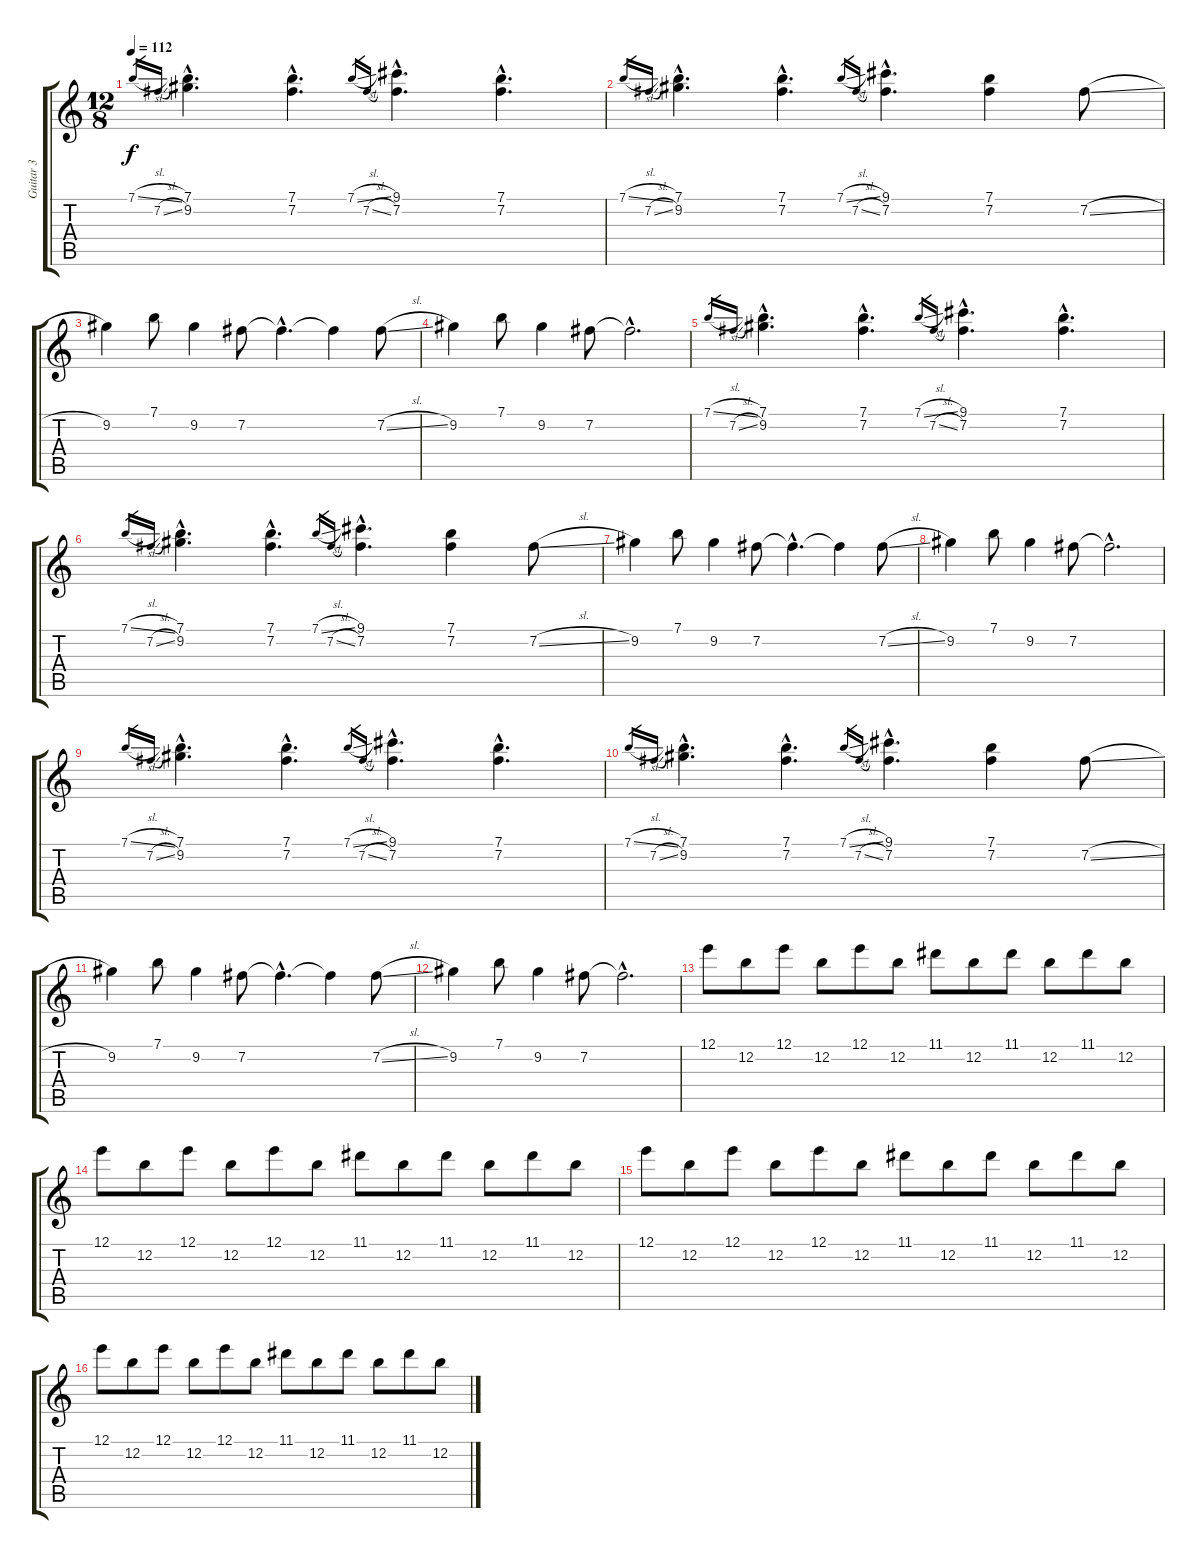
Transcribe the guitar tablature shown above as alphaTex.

\track ("Guitar 3" "Guitar 3") {instrument distortionguitar}
\staff {score tabs}
\tuning (E4 B3 G3 D3 A2 E2) {hide}
\ts (12 8)
\tempo 112
\clef g2
\ks c
7.1{sl}.16{gr dy f} 7.2{sl}.16{gr} (7.1{hac} 9.2{hac}).4{d} (7.1{hac} 7.2{hac}).4{d} 7.1{sl}.16{gr} 7.2{sl}.16{gr} (9.1{hac} 7.2{hac}).4{d} (7.1{hac} 7.2{hac}).4{d} |
7.1{sl}.16{gr} 7.2{sl}.16{gr} (7.1{hac} 9.2{hac}).4{d} (7.1{hac} 7.2{hac}).4{d} 7.1{sl}.16{gr} 7.2{sl}.16{gr} (9.1{hac} 7.2{hac}).4{d} (7.1 7.2).4 7.2{sl}.8 |
9.2.4 7.1.8 9.2.4 7.2.8 7.2{hac t}.4{d} 7.2{t}.4 7.2{sl}.8 |
9.2.4 7.1.8 9.2.4 7.2.8 7.2{hac t}.2{d} |
7.1{sl}.16{gr} 7.2{sl}.16{gr} (7.1{hac} 9.2{hac}).4{d} (7.1{hac} 7.2{hac}).4{d} 7.1{sl}.16{gr} 7.2{sl}.16{gr} (9.1{hac} 7.2{hac}).4{d} (7.1{hac} 7.2{hac}).4{d} |
7.1{sl}.16{gr} 7.2{sl}.16{gr} (7.1{hac} 9.2{hac}).4{d} (7.1{hac} 7.2{hac}).4{d} 7.1{sl}.16{gr} 7.2{sl}.16{gr} (9.1{hac} 7.2{hac}).4{d} (7.1 7.2).4 7.2{sl}.8 |
9.2.4 7.1.8 9.2.4 7.2.8 7.2{hac t}.4{d} 7.2{t}.4 7.2{sl}.8 |
9.2.4 7.1.8 9.2.4 7.2.8 7.2{hac t}.2{d} |
7.1{sl}.16{gr} 7.2{sl}.16{gr} (7.1{hac} 9.2{hac}).4{d} (7.1{hac} 7.2{hac}).4{d} 7.1{sl}.16{gr} 7.2{sl}.16{gr} (9.1{hac} 7.2{hac}).4{d} (7.1{hac} 7.2{hac}).4{d} |
7.1{sl}.16{gr} 7.2{sl}.16{gr} (7.1{hac} 9.2{hac}).4{d} (7.1{hac} 7.2{hac}).4{d} 7.1{sl}.16{gr} 7.2{sl}.16{gr} (9.1{hac} 7.2{hac}).4{d} (7.1 7.2).4 7.2{sl}.8 |
9.2.4 7.1.8 9.2.4 7.2.8 7.2{hac t}.4{d} 7.2{t}.4 7.2{sl}.8 |
9.2.4 7.1.8 9.2.4 7.2.8 7.2{hac t}.2{d} |
12.1.8 12.2.8 12.1.8 12.2.8 12.1.8 12.2.8 11.1.8 12.2.8 11.1.8 12.2.8 11.1.8 12.2.8 |
12.1.8 12.2.8 12.1.8 12.2.8 12.1.8 12.2.8 11.1.8 12.2.8 11.1.8 12.2.8 11.1.8 12.2.8 |
12.1.8 12.2.8 12.1.8 12.2.8 12.1.8 12.2.8 11.1.8 12.2.8 11.1.8 12.2.8 11.1.8 12.2.8 |
12.1.8 12.2.8 12.1.8 12.2.8 12.1.8 12.2.8 11.1.8 12.2.8 11.1.8 12.2.8 11.1.8 12.2.8
